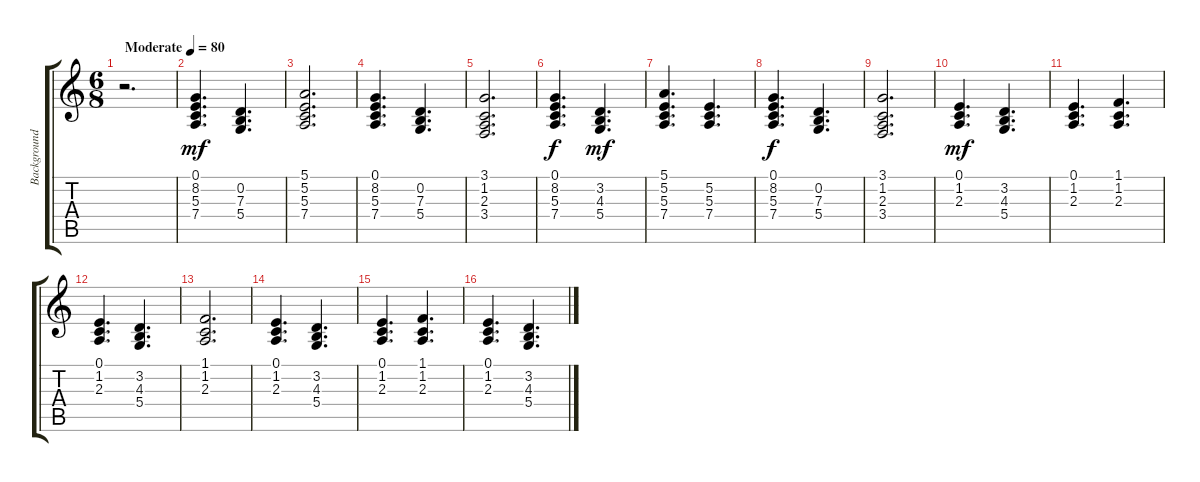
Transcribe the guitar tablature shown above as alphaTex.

\track ("Background" "Background") {instrument pad2warm}
\staff {score tabs}
\tuning (E4 B3 G3 D3 A2 E2) {hide}
\ts (6 8)
\tempo (80 "Moderate")
\clef g2
\ks c
r.2{d dy mf instrument pad2warm} |
(0.1 8.2 5.3 7.4).4{d} (0.2 7.3 5.4).4{d} |
(5.1 5.2 5.3 7.4).2{d} |
(0.1 8.2 5.3 7.4).4{d} (0.2 7.3 5.4).4{d} |
(3.1 1.2 2.3 3.4).2{d} |
(0.1 8.2 5.3 7.4).4{d dy f} (3.2 4.3 5.4).4{d dy mf} |
(5.1 5.2 5.3 7.4).4{d} (5.2 5.3 7.4).4{d} |
(0.1 8.2 5.3 7.4).4{d dy f} (0.2 7.3 5.4).4{d} |
(3.1 1.2 2.3 3.4).2{d} |
(0.1 1.2 2.3).4{d dy mf} (3.2 4.3 5.4).4{d} |
(0.1 1.2 2.3).4{d} (1.1 1.2 2.3).4{d} |
(0.1 1.2 2.3).4{d} (3.2 4.3 5.4).4{d} |
(1.1 1.2 2.3).2{d} |
(0.1 1.2 2.3).4{d} (3.2 4.3 5.4).4{d} |
(0.1 1.2 2.3).4{d} (1.1 1.2 2.3).4{d} |
(0.1 1.2 2.3).4{d} (3.2 4.3 5.4).4{d}
